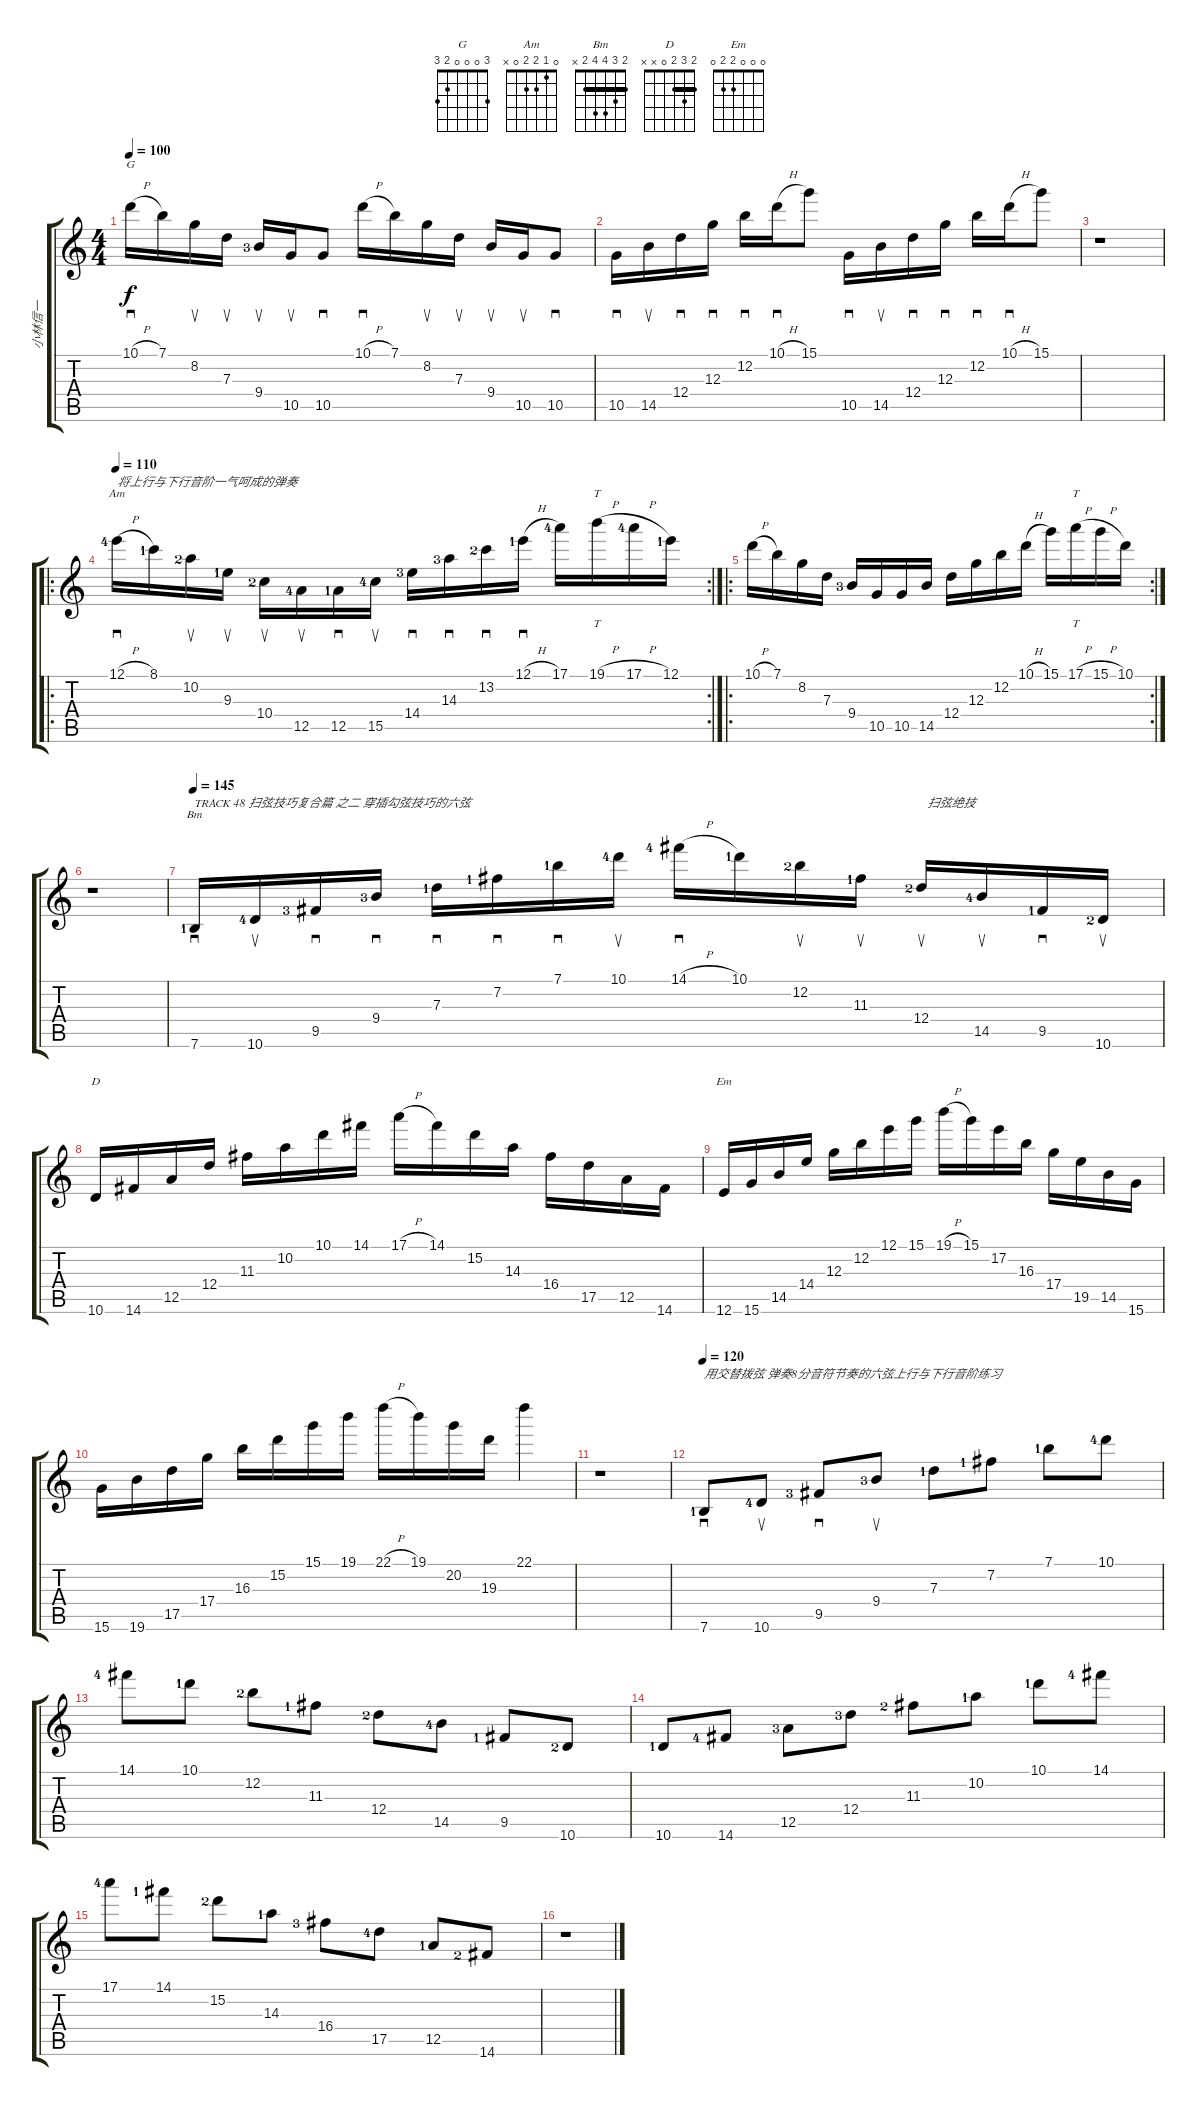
\track ("小林信一" "小林信一") {instrument overdrivenguitar}
\staff {score tabs}
\tuning (E4 B3 G3 D3 A2 E2) {hide}
\chord ("G" 3 0 0 0 2 3)
\chord ("Am" 0 1 2 2 0 x)
\chord ("Bm" 2 3 4 4 2 x) {barre 2}
\chord ("D" 2 3 2 0 x x) {barre 2}
\chord ("Em" 0 0 0 2 2 0)
\ts (4 4)
\tempo 100
\clef g2
\ks c
10.1{h}.16{sd ch "G" dy f} 7.1.16 8.2.16{su} 7.3.16{su} 9.4{lf 4}.16{su} 10.5.16{su} 10.5.8{sd} 10.1{h}.16{sd} 7.1.16 8.2.16{su} 7.3.16{su} 9.4.16{su} 10.5.16{su} 10.5.8{sd} |
10.5.16{sd} 14.5.16{su} 12.4.16{sd} 12.3.16{sd} 12.2.16{sd} 10.1{h}.16{sd} 15.1.8 10.5.16{sd} 14.5.16{su} 12.4.16{sd} 12.3.16{sd} 12.2.16{sd} 10.1{h}.16{sd} 15.1.8 |
r.1 |
\ro
\rc 2
\tempo 110
12.1{h lf 5}.16{sd ch "Am" txt "将上行与下行音阶一气呵成的弹奏"} 8.1{lf 2}.16 10.2{lf 3}.16{su} 9.3{lf 2}.16{su} 10.4{lf 3}.16{su} 12.5{lf 5}.16{su} 12.5{lf 2}.16{sd} 15.5{lf 5}.16{su} 14.4{lf 4}.16{sd} 14.3{lf 4}.16{sd} 13.2{lf 3}.16{sd} 12.1{h lf 2}.16{sd} 17.1{lf 5}.16 19.1{h}.16{tt} 17.1{h lf 5}.16 12.1{lf 2}.16 |
\ro
\rc 2
10.1{h}.16 7.1.16 8.2.16 7.3.16 9.4{lf 4}.16 10.5.16 10.5.16 14.5.16 12.4.16 12.3.16 12.2.16 10.1{h}.16 15.1.16 17.1{h}.16{tt} 15.1{h}.16 10.1.16 |
r.1 |
\tempo 145
7.6{lf 2}.16{sd ch "Bm" txt "TRACK 48 扫弦技巧复合篇 之二 穿插勾弦技巧的六弦"} 10.6{lf 5}.16{su} 9.5{lf 4}.16{sd} 9.4{lf 4}.16{sd} 7.3{lf 2}.16{sd} 7.2{lf 2}.16{sd} 7.1{lf 2}.16{sd} 10.1{lf 5}.16{su} 14.1{h lf 5}.16{sd} 10.1{lf 2}.16 12.2{lf 3}.16{su} 11.3{lf 2}.16{su} 12.4{lf 3}.16{su txt "  扫弦绝技"} 14.5{lf 5}.16{su} 9.5{lf 2}.16{sd} 10.6{lf 3}.16{su} |
10.6.16{ch "D"} 14.6.16 12.5.16 12.4.16 11.3.16 10.2.16 10.1.16 14.1.16 17.1{h}.16 14.1.16 15.2.16 14.3.16 16.4.16 17.5.16 12.5.16 14.6.16 |
12.6.16{ch "Em"} 15.6.16 14.5.16 14.4.16 12.3.16 12.2.16 12.1.16 15.1.16 19.1{h}.16 15.1.16 17.2.16 16.3.16 17.4.16 19.5.16 14.5.16 15.6.16 |
15.6.16 19.6.16 17.5.16 17.4.16 16.3.16 15.2.16 15.1.16 19.1.16 22.1{h}.16 19.1.16 20.2.16 19.3.16 22.1.4 |
r.1 |
\tempo 120
7.6{lf 2}.8{sd txt "用交替拨弦 弹奏8分音符节奏的六弦上行与下行音阶练习"} 10.6{lf 5}.8{su} 9.5{lf 4}.8{sd} 9.4{lf 4}.8{su} 7.3{lf 2}.8 7.2{lf 2}.8 7.1{lf 2}.8 10.1{lf 5}.8 |
14.1{lf 5}.8 10.1{lf 2}.8 12.2{lf 3}.8 11.3{lf 2}.8 12.4{lf 3}.8 14.5{lf 5}.8 9.5{lf 2}.8 10.6{lf 3}.8 |
10.6{lf 2}.8 14.6{lf 5}.8 12.5{lf 4}.8 12.4{lf 4}.8 11.3{lf 3}.8 10.2{lf 2}.8 10.1{lf 2}.8 14.1{lf 5}.8 |
17.1{lf 5}.8 14.1{lf 2}.8 15.2{lf 3}.8 14.3{lf 2}.8 16.4{lf 4}.8 17.5{lf 5}.8 12.5{lf 2}.8 14.6{lf 3}.8 |
r.1
